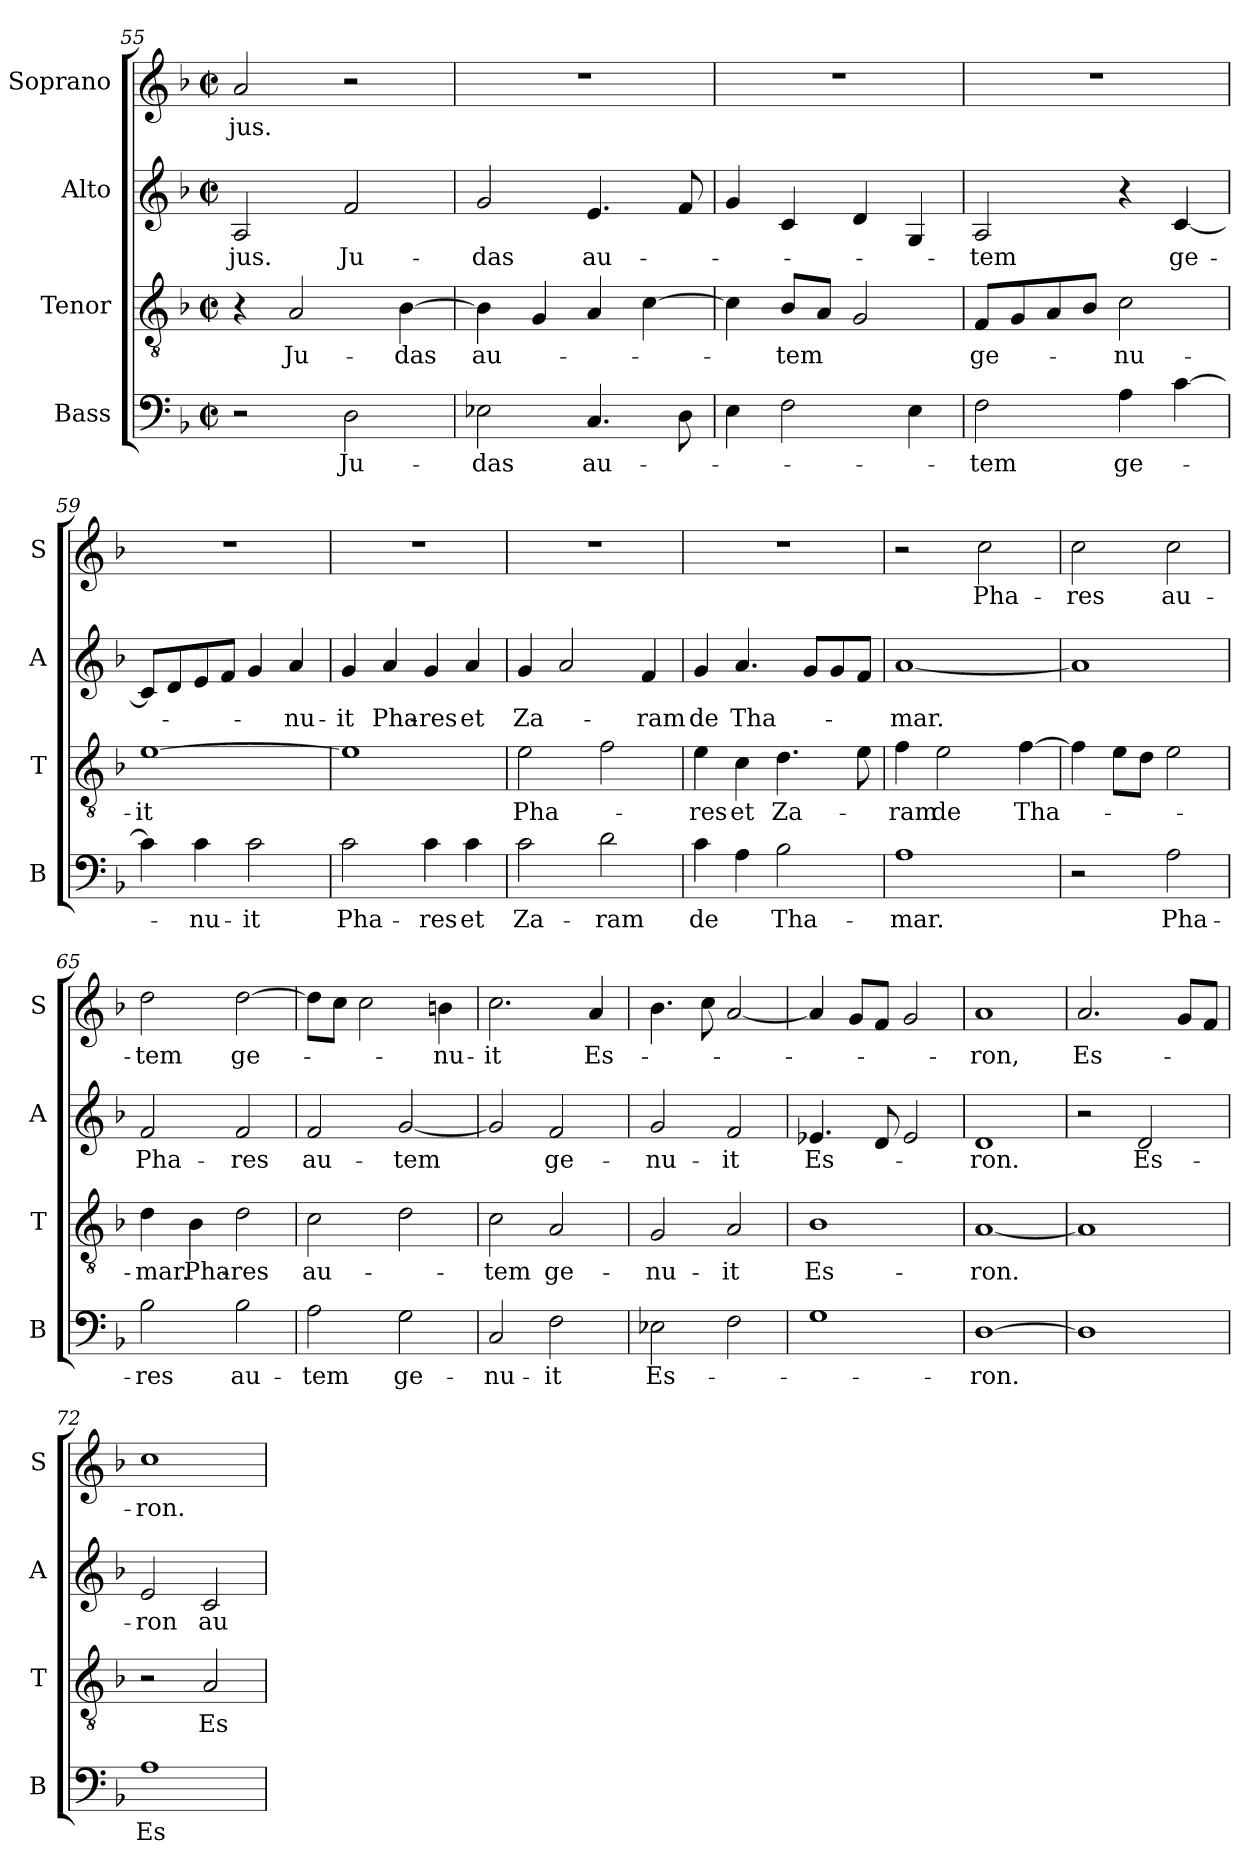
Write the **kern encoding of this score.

**kern	**text	**kern	**text	**kern	**text	**kern	**text
*part4	*part4	*part3	*part3	*part2	*part2	*part1	*part1
*staff4	*staff4	*staff3	*staff3	*staff2	*staff2	*staff1	*staff1
*I"Bass	*	*I"Tenor	*	*I"Alto	*	*I"Soprano	*
*I'B	*	*I'T	*	*I'A	*	*I'S	*
*clefF4	*	*clefGv2	*	*clefG2	*	*clefG2	*
*k[b-]	*	*k[b-]	*	*k[b-]	*	*k[b-]	*
*F:	*	*F:	*	*F:	*	*F:	*
*M2/2	*	*M2/2	*	*M2/2	*	*M2/2	*
*met(c|)	*	*met(c|)	*	*met(c|)	*	*met(c|)	*
=55	=55	=55	=55	=55	=55	=55	=55
!	!	!	!	!	!LO:LY:b	!	!LO:LY:b
2r	.	4r	.	2A/	-jus.	2a/	-jus.
!	!	!	!LO:LY:b	!	!	!	!
.	.	2A/	Ju-	.	.	.	.
!	!LO:LY:b	!	!	!	!LO:LY:b	!	!
2D\	Ju-	.	.	2f/	Ju-	2r	.
!	!	!	!LO:LY:b	!	!	!	!
.	.	[4B-\	-das	.	.	.	.
!!LO:LB:g=z
=56	=56	=56	=56	=56	=56	=56	=56
!	!LO:LY:b	!	!LO:LY:b	!	!LO:LY:b	!	!
2E-X\	-das	4B-\]	au-	2g/	-das	1r	.
.	.	4G/	.	.	.	.	.
!	!LO:LY:b	!	!	!	!LO:LY:b	!	!
4.C/	au-	4A/	.	4.e/	au-	.	.
.	.	[4c\	.	.	.	.	.
8D\	.	.	.	8f/	.	.	.
=57	=57	=57	=57	=57	=57	=57	=57
4E\	.	4c\]	.	4g/	.	1r	.
!	!	!	!LO:LY:b	!	!	!	!
2F\	.	8B-/L	-tem	4c/	.	.	.
.	.	8A/J	.	.	.	.	.
.	.	2G/	.	4d/	.	.	.
4E\	.	.	.	4G/	.	.	.
=58	=58	=58	=58	=58	=58	=58	=58
!	!LO:LY:b	!	!LO:LY:b	!	!LO:LY:b	!	!
2F\	-tem	8F/L	ge-	2A/	-tem	1r	.
.	.	8G/	.	.	.	.	.
.	.	8A/	.	.	.	.	.
.	.	8B-/J	.	.	.	.	.
!	!LO:LY:b	!	!LO:LY:b	!	!	!	!
4A\	ge-	2c\	-nu-	4r	.	.	.
!	!	!	!	!	!LO:LY:b	!	!
[4c\	.	.	.	[4c/	ge-	.	.
=59	=59	=59	=59	=59	=59	=59	=59
!	!	!	!LO:LY:b	!	!	!	!
4c\]	.	[1e	-it	8c/L]	.	1r	.
.	.	.	.	8d/	.	.	.
!	!LO:LY:b	!	!	!	!	!	!
4c\	-nu-	.	.	8e/	.	.	.
.	.	.	.	8f/J	.	.	.
!	!LO:LY:b	!	!	!	!	!	!
2c\	-it	.	.	4g/	.	.	.
!	!	!	!	!	!LO:LY:b	!	!
.	.	.	.	4a/	-nu-	.	.
=60	=60	=60	=60	=60	=60	=60	=60
!	!LO:LY:b	!	!	!	!LO:LY:b	!	!
2c\	Pha-	1e]	.	4g/	-it	1r	.
!	!	!	!	!	!LO:LY:b	!	!
.	.	.	.	4a/	Pha-	.	.
!	!LO:LY:b	!	!	!	!LO:LY:b	!	!
4c\	-res	.	.	4g/	-res	.	.
!	!LO:LY:b	!	!	!	!LO:LY:b	!	!
4c\	et	.	.	4a/	et	.	.
!!LO:PB:g=z
=61	=61	=61	=61	=61	=61	=61	=61
!	!LO:LY:b	!	!LO:LY:b	!	!LO:LY:b	!	!
2c\	Za-	2e\	Pha-	4g/	Za-	1r	.
.	.	.	.	2a/	.	.	.
!	!LO:LY:b	!	!	!	!	!	!
2d\	-ram	2f\	.	.	.	.	.
!	!	!	!	!	!LO:LY:b	!	!
.	.	.	.	4f/	-ram	.	.
=62	=62	=62	=62	=62	=62	=62	=62
!	!LO:LY:b	!	!LO:LY:b	!	!LO:LY:b	!	!
4c\	de	4e\	-res	4g/	de	1r	.
!	!	!	!LO:LY:b	!	!LO:LY:b	!	!
4A\	.	4c\	et	4.a/	Tha-	.	.
!	!LO:LY:b	!	!LO:LY:b	!	!	!	!
2B-\	Tha-	4.d\	Za-	.	.	.	.
.	.	.	.	8g/L	.	.	.
.	.	.	.	8g/	.	.	.
.	.	8e\	.	8f/J	.	.	.
=63	=63	=63	=63	=63	=63	=63	=63
!	!LO:LY:b	!	!LO:LY:b	!	!LO:LY:b	!	!
1A	-mar.	4f\	-ram	[1a	-mar.	2r	.
!	!	!	!LO:LY:b	!	!	!	!
.	.	2e\	de	.	.	.	.
!	!	!	!	!	!	!	!LO:LY:b
.	.	.	.	.	.	2cc\	Pha-
!	!	!	!LO:LY:b	!	!	!	!
.	.	[4f\	Tha-	.	.	.	.
=64	=64	=64	=64	=64	=64	=64	=64
!	!	!	!	!	!	!	!LO:LY:b
2r	.	4f\]	.	1a]	.	2cc\	-res
.	.	8e\L	.	.	.	.	.
.	.	8d\J	.	.	.	.	.
!	!LO:LY:b	!	!	!	!	!	!LO:LY:b
2A\	Pha-	2e\	.	.	.	2cc\	au-
=65	=65	=65	=65	=65	=65	=65	=65
!	!LO:LY:b	!	!LO:LY:b	!	!LO:LY:b	!	!LO:LY:b
2B-\	-res	4d\	-mar.	2f/	Pha-	2dd\	-tem
!	!	!	!LO:LY:b	!	!	!	!
.	.	4B-\	Pha-	.	.	.	.
!	!LO:LY:b	!	!LO:LY:b	!	!LO:LY:b	!	!LO:LY:b
2B-\	au-	2d\	-res	2f/	-res	[2dd\	ge-
!!LO:LB:g=z
=66	=66	=66	=66	=66	=66	=66	=66
!	!LO:LY:b	!	!LO:LY:b	!	!LO:LY:b	!	!
2A\	-tem	2c\	au-	2f/	au-	8dd\L]	.
.	.	.	.	.	.	8cc\J	.
.	.	.	.	.	.	2cc\	.
!	!LO:LY:b	!	!	!	!LO:LY:b	!	!
2G\	ge-	2d\	.	[2g/	-tem	.	.
!	!	!	!	!	!	!	!LO:LY:b
.	.	.	.	.	.	4bn\	-nu-
=67	=67	=67	=67	=67	=67	=67	=67
!	!LO:LY:b	!	!LO:LY:b	!	!	!	!LO:LY:b
2C/	-nu-	2c\	-tem	2g/]	.	2.cc\	-it
!	!LO:LY:b	!	!LO:LY:b	!	!LO:LY:b	!	!
2F\	-it	2A/	ge-	2f/	ge-	.	.
!	!	!	!	!	!	!	!LO:LY:b
.	.	.	.	.	.	4a/	Es-
=68	=68	=68	=68	=68	=68	=68	=68
!	!LO:LY:b	!	!LO:LY:b	!	!LO:LY:b	!	!
2E-X\	Es-	2G/	-nu-	2g/	-nu-	4.b-\	.
.	.	.	.	.	.	8cc\	.
!	!	!	!LO:LY:b	!	!LO:LY:b	!	!
2F\	.	2A/	-it	2f/	-it	[2a/	.
=69	=69	=69	=69	=69	=69	=69	=69
!	!	!	!LO:LY:b	!	!LO:LY:b	!	!
1G	.	1B-	Es-	4.e-X/	Es-	4a/]	.
.	.	.	.	.	.	8g/L	.
.	.	.	.	8d/	.	8f/J	.
.	.	.	.	2e-/	.	2g/	.
=70	=70	=70	=70	=70	=70	=70	=70
!	!LO:LY:b	!	!LO:LY:b	!	!LO:LY:b	!	!LO:LY:b
[1D	-ron.	[1A	-ron.	1d	-ron.	1a	-ron,
=71	=71	=71	=71	=71	=71	=71	=71
!	!	!	!	!	!	!	!LO:LY:b
1D]	.	1A]	.	2r	.	2.a/	Es-
!	!	!	!	!	!LO:LY:b	!	!
.	.	.	.	2d/	Es-	.	.
.	.	.	.	.	.	8g/L	.
.	.	.	.	.	.	8f/J	.
!!LO:LB:g=z
=72	=72	=72	=72	=72	=72	=72	=72
!	!LO:LY:b	!	!	!	!LO:LY:b	!	!LO:LY:b
1A	Es-	2r	.	2e/	-ron	1cc	-ron.
!	!	!	!LO:LY:b	!	!LO:LY:b	!	!
.	.	2A/	Es-	2c/	au-	.	.
=	=	=	=	=	=	=	=
*-	*-	*-	*-	*-	*-	*-	*-
